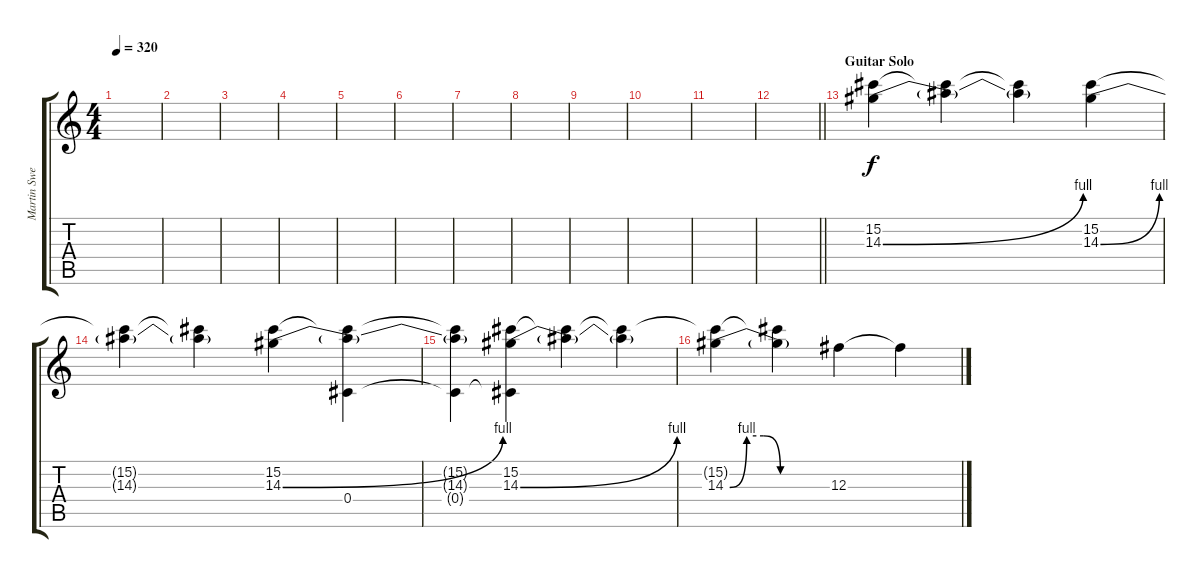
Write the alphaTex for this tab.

\track ("Martin Sweet (Solo Guitar)" "Martin Swe") {instrument overdrivenguitar}
\staff {score tabs}
\tuning (Eb4 Bb3 Gb3 Db3 Ab2 Eb2) {hide}
\ts (4 4)
\tempo 320
\clef g2
\ks c
|
|
|
|
|
|
|
|
|
|
|
\barLineRight lightlight
|
\section ("" "Guitar Solo")
(15.2 14.3{be (bend 0 0 60 4)}).4 (15.2{t} 14.3{t}).4 (15.2{t} 14.3{t}).4 (15.2 14.3{be (bend 0 0 60 4)}).4 |
(15.2{t} 14.3{t}).4 (15.2{t} 14.3{t}).4 (15.2 14.3{be (bend 0 0 60 4)}).4 (15.2{t} 14.3{t} 0.4).4 |
(15.2{t} 14.3{t} 0.4{t}).4 (15.2 14.3{be (bend 0 0 60 4)} 0.4{t}).4 (15.2{t} 14.3{t}).4 (15.2{t} 14.3{t}).4 |
(15.2{t} 14.3{be (custom 0 0 10 4 20 4 30 0 60 0)}).4 (15.2{t} 14.3{t}).4 12.3.4 12.3{t}.4
